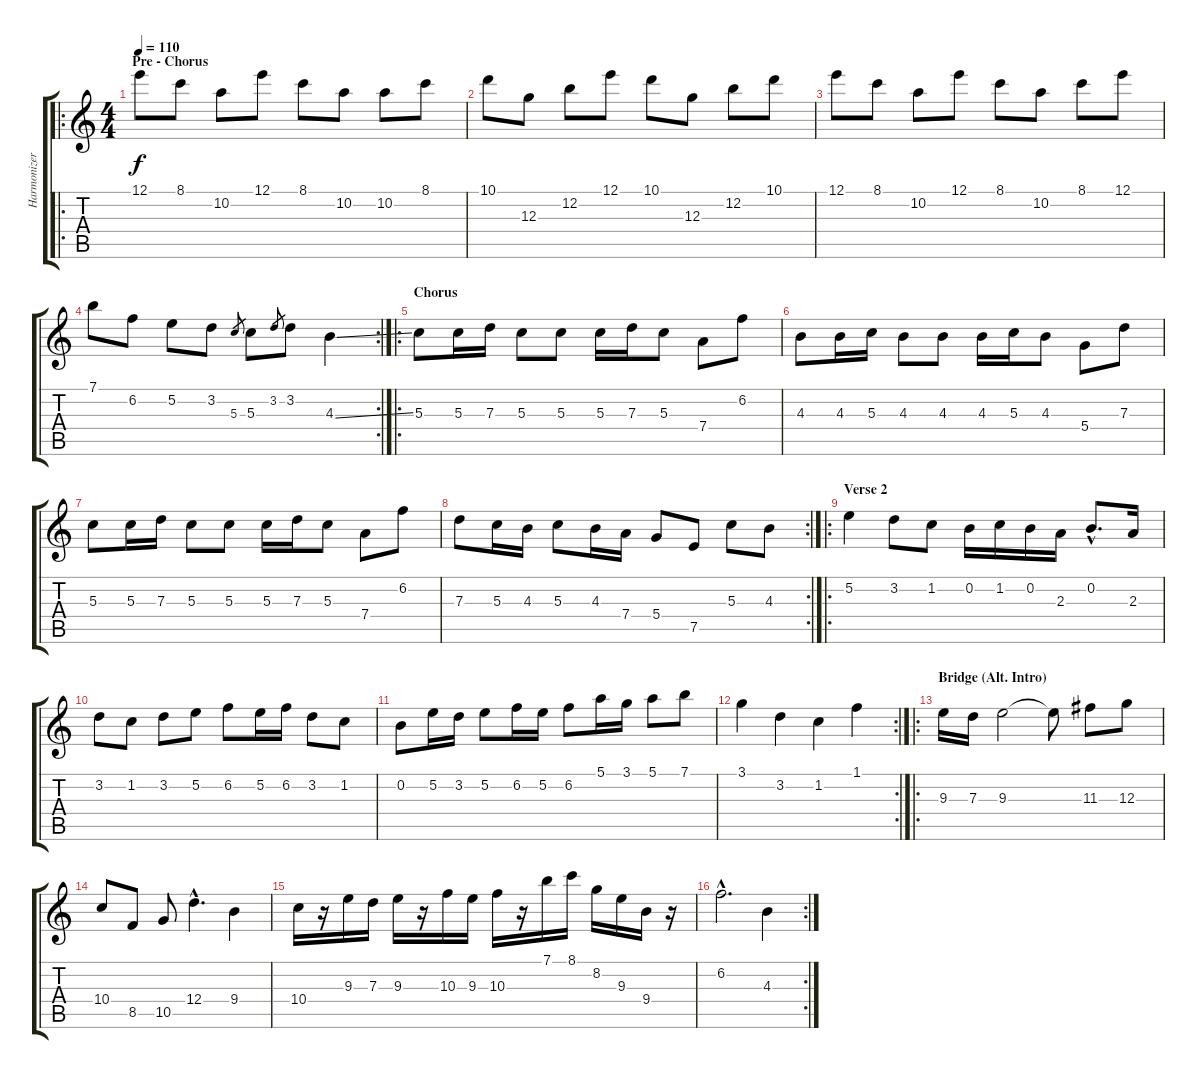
\track ("Harmonizer" "Harmonizer") {instrument overdrivenguitar}
\staff {score tabs}
\tuning (E4 B3 G3 D3 A2 E2) {hide}
\ro
\ts (4 4)
\section ("" "Pre - Chorus")
\tempo 110
\clef g2
\ks c
12.1.8{dy f} 8.1.8 10.2.8 12.1.8 8.1.8 10.2.8 10.2.8 8.1.8 |
10.1.8 12.3.8 12.2.8 12.1.8 10.1.8 12.3.8 12.2.8 10.1.8 |
12.1.8 8.1.8 10.2.8 12.1.8 8.1.8 10.2.8 8.1.8 12.1.8 |
\rc 2
7.1.8 6.2.8 5.2.8 3.2.8 5.3.8{gr} 5.3.8 3.2.8{gr} 3.2.8 4.3{ss}.4 |
\ro
\section ("" "Chorus")
5.3.8 5.3.16 7.3.16 5.3.8 5.3.8 5.3.16 7.3.16 5.3.8 7.4.8 6.2.8 |
4.3.8 4.3.16 5.3.16 4.3.8 4.3.8 4.3.16 5.3.16 4.3.8 5.4.8 7.3.8 |
5.3.8 5.3.16 7.3.16 5.3.8 5.3.8 5.3.16 7.3.16 5.3.8 7.4.8 6.2.8 |
\rc 2
7.3.8 5.3.16 4.3.16 5.3.8 4.3.16 7.4.16 5.4.8 7.5.8 5.3.8 4.3.8 |
\ro
\section ("" "Verse 2")
5.2.4 3.2.8 1.2.8 0.2.16 1.2.16 0.2.16 2.3.16 0.2{hac}.8{d} 2.3.16 |
3.2.8 1.2.8 3.2.8 5.2.8 6.2.8 5.2.16 6.2.16 3.2.8 1.2.8 |
0.2.8 5.2.16 3.2.16 5.2.8 6.2.16 5.2.16 6.2.8 5.1.16 3.1.16 5.1.8 7.1.8 |
\rc 2
3.1.4 3.2.4 1.2.4 1.1.4 |
\ro
\section ("" "Bridge (Alt. Intro)")
9.3.16 7.3.16 9.3.2 9.3{t}.8 11.3.8 12.3.8 |
10.4.8 8.5.8 10.5.8 12.4{hac}.4{d} 9.4.4 |
10.4.16 r.16 9.3.16 7.3.16 9.3.16 r.16 10.3.16 9.3.16 10.3.16 r.16 7.1.16 8.1.16 8.2.16 9.3.16 9.4.16 r.16 |
\rc 2
6.2{hac}.2{d} 4.3.4
